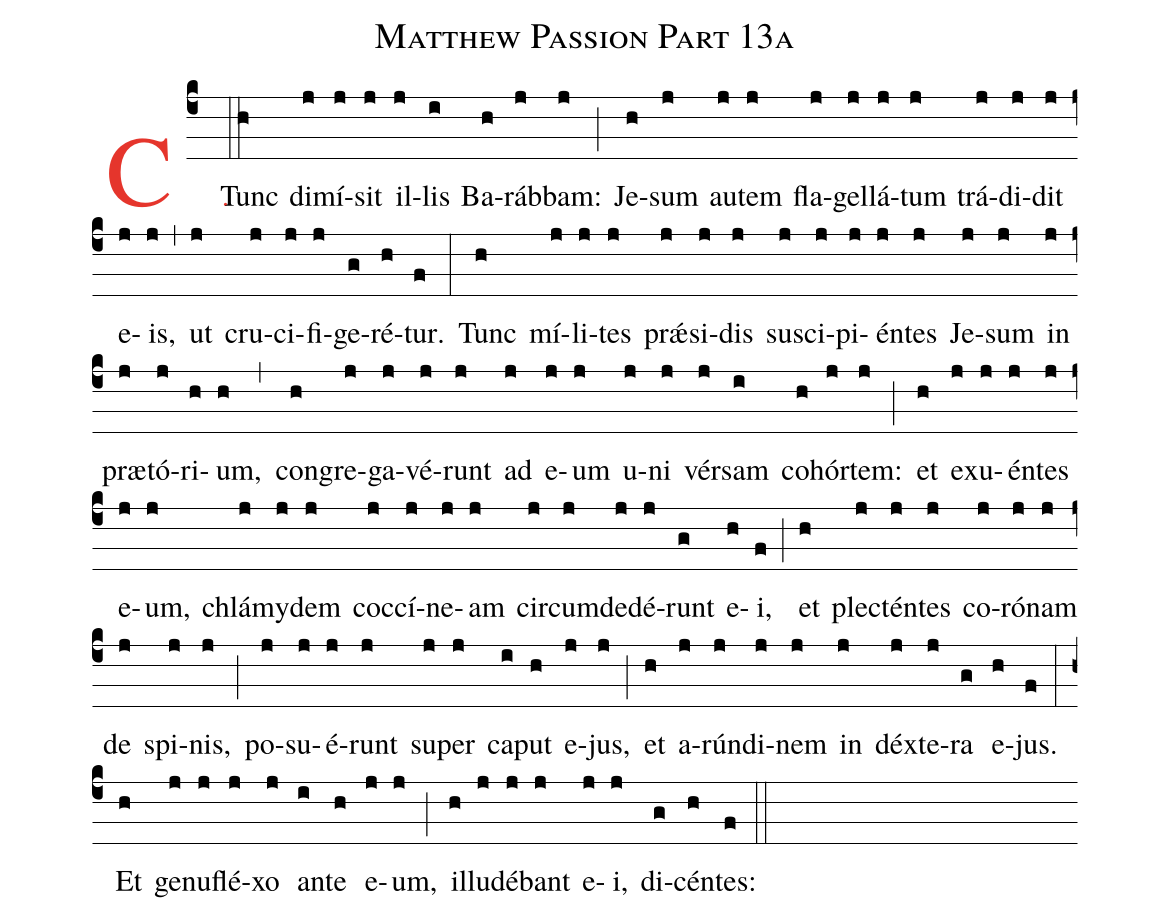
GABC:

name:Matthew Passion Part 13a;
%%
(c4) <c>C.</c>(::) Tunc(h) di(j)mí(j)sit(j) il(j)lis(i) Ba(h)ráb(j)bam:(j) (;) Je(h)sum(j) au(j)tem(j) fla(j)gel(j)lá(j)tum(j) trá(j)di(j)dit(j) e(j)is,(j) (,) ut(j) cru(j)ci(j)fi(j)ge(g)ré(h)tur.(f) (:) Tunc(h) mí(j)li(j)tes(j) pr<sp>'ae</sp>(j)si(j)dis(j) sus(j)ci(j)pi(j)én(j)tes(j) Je(j)sum(j) in(j) pr<sp>ae</sp>(j)tó(j)ri(h)um,(h) (,) con(h)gre(j)ga(j)vé(j)runt(j) ad(j) e(j)um(j) u(j)ni(j) vér(j)sam(i) co(h)hór(j)tem:(j) (;) et(h) e(j)xu(j)én(j)tes(j) e(j)um,(j) chlám(j)y(j)dem(j) coc(j)cí(j)ne(j)am(j) cir(j)cum(j)de(j)dé(j)runt(g) e(h)i,(f) (;) et(h) plec(j)tén(j)tes(j) co(j)ró(j)nam(j) de(j) spi(j)nis,(j) (;) po(j)su(j)é(j)runt(j) su(j)per(j) ca(i)put(h) e(j)jus,(j) (;) et(h) a(j)rún(j)di(j)nem(j) in(j) déx(j)te(j)ra(g) e(h)jus.(f) (:) Et(h) ge(j)nu(j)flé(j)xo(j) an(i)te(h) e(j)um,(j) (;) il(h)lu(j)dé(j)bant(j) e(j)i,(j) di(g)cén(h)tes:(f) (::)
